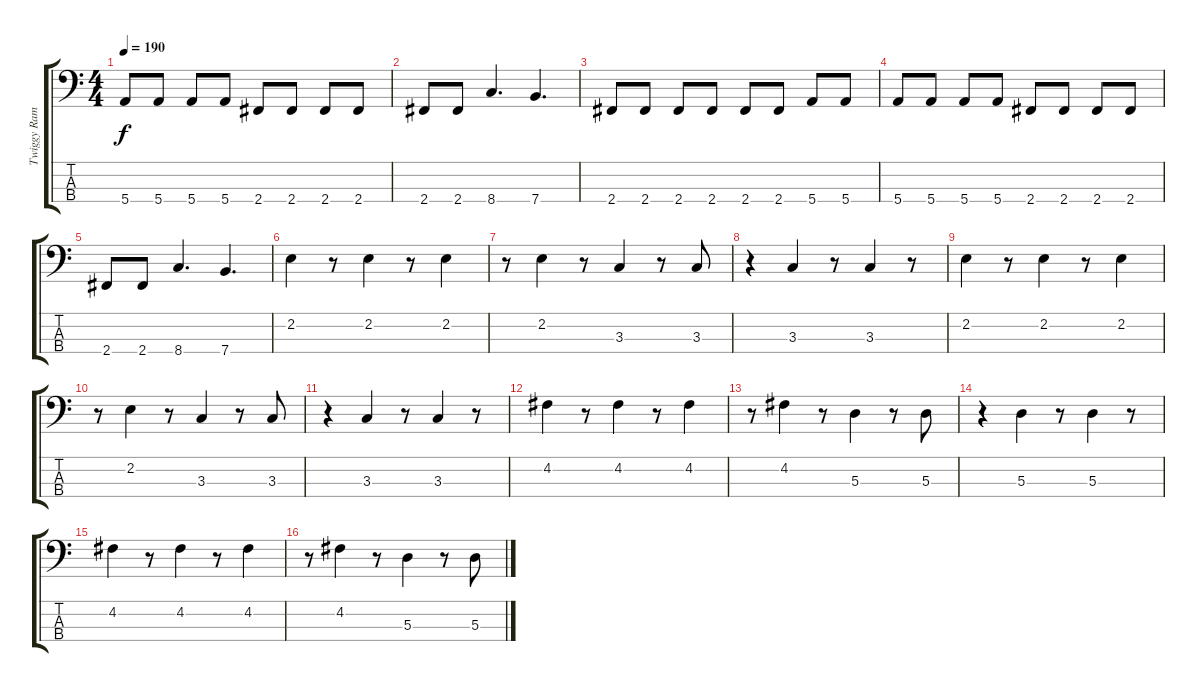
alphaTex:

\track ("Twiggy Ramirez" "Twiggy Ram") {instrument electricbassfinger}
\staff {score tabs}
\tuning (G2 D2 A1 E1) {hide}
\ts (4 4)
\tempo 190
\clef f4
\ks c
5.4.8{dy f} 5.4.8 5.4.8 5.4.8 2.4.8 2.4.8 2.4.8 2.4.8 |
2.4.8 2.4.8 8.4.4{d} 7.4.4{d} |
2.4.8 2.4.8 2.4.8 2.4.8 2.4.8 2.4.8 5.4.8 5.4.8 |
5.4.8 5.4.8 5.4.8 5.4.8 2.4.8 2.4.8 2.4.8 2.4.8 |
2.4.8 2.4.8 8.4.4{d} 7.4.4{d} |
2.2.4 r.8 2.2.4 r.8 2.2.4 |
r.8 2.2.4 r.8 3.3.4 r.8 3.3.8 |
r.4 3.3.4 r.8 3.3.4 r.8 |
2.2.4 r.8 2.2.4 r.8 2.2.4 |
r.8 2.2.4 r.8 3.3.4 r.8 3.3.8 |
r.4 3.3.4 r.8 3.3.4 r.8 |
4.2.4 r.8 4.2.4 r.8 4.2.4 |
r.8 4.2.4 r.8 5.3.4 r.8 5.3.8 |
r.4 5.3.4 r.8 5.3.4 r.8 |
4.2.4 r.8 4.2.4 r.8 4.2.4 |
r.8 4.2.4 r.8 5.3.4 r.8 5.3.8
